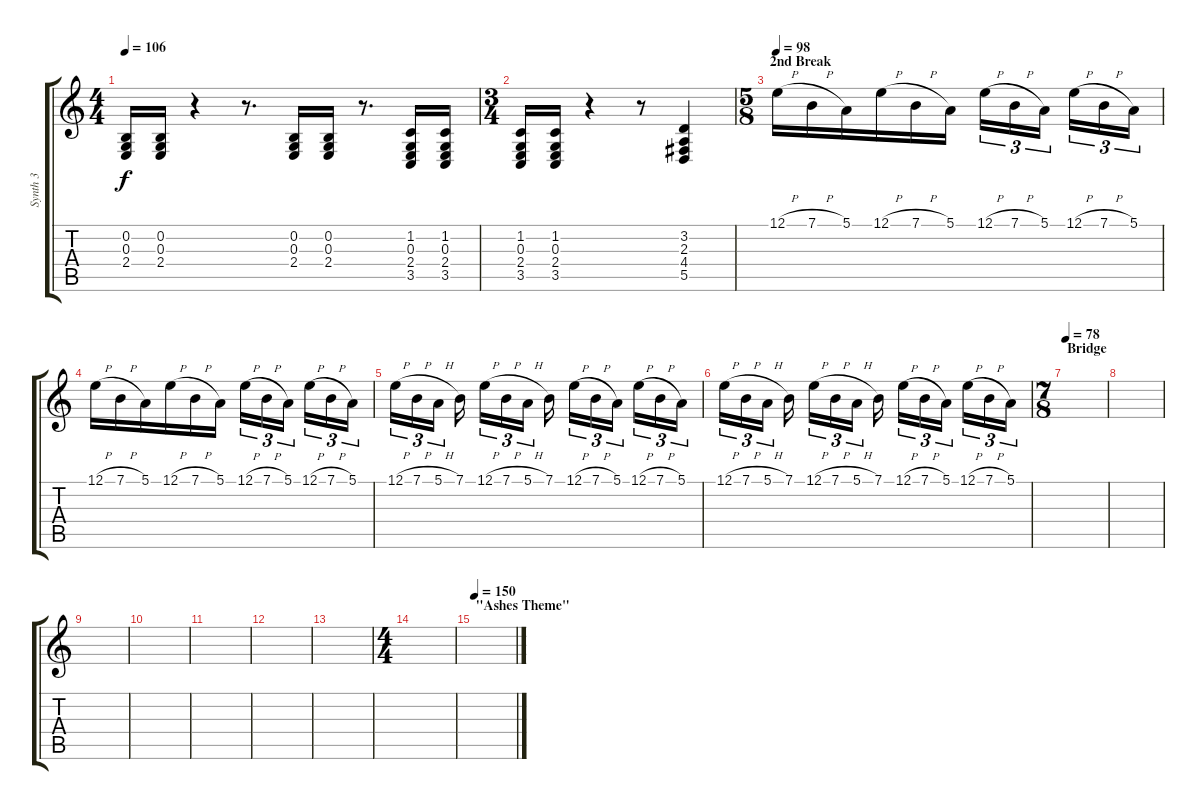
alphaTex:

\track ("Synth 3" "Synth 3") {instrument lead5charang}
\staff {score tabs}
\tuning (E4 B3 G3 D3 A2 E2) {hide}
\ts (4 4)
\tempo 106
\clef g2
\ks c
(0.2 0.3 2.4).16{dy f} (0.2 0.3 2.4).16 r.4 r.8{d} (0.2 0.3 2.4).16 (0.2 0.3 2.4).16 r.8{d} (1.2 0.3 2.4 3.5).16 (1.2 0.3 2.4 3.5).16 |
\ts (3 4)
(1.2 0.3 2.4 3.5).16 (1.2 0.3 2.4 3.5).16 r.4 r.8 (3.2 2.3 4.4 5.5).4 |
\ts (5 8)
\section ("" "2nd Break")
\tempo 98
12.1{h}.16{volume 7} 7.1{h}.16 5.1.16 12.1{h}.16 7.1{h}.16 5.1.16 12.1{h}.16{tu (3 2)} 7.1{h}.16{tu (3 2)} 5.1.16{tu (3 2)} 12.1{h}.16{tu (3 2)} 7.1{h}.16{tu (3 2)} 5.1.16{tu (3 2)} |
12.1{h}.16 7.1{h}.16 5.1.16 12.1{h}.16 7.1{h}.16 5.1.16 12.1{h}.16{tu (3 2)} 7.1{h}.16{tu (3 2)} 5.1.16{tu (3 2)} 12.1{h}.16{tu (3 2)} 7.1{h}.16{tu (3 2)} 5.1.16{tu (3 2)} |
12.1{h}.16{tu (3 2)} 7.1{h}.16{tu (3 2)} 5.1{h}.16{tu (3 2)} 7.1.16 12.1{h}.16{tu (3 2)} 7.1{h}.16{tu (3 2)} 5.1{h}.16{tu (3 2)} 7.1.16 12.1{h}.16{tu (3 2)} 7.1{h}.16{tu (3 2)} 5.1.16{tu (3 2)} 12.1{h}.16{tu (3 2)} 7.1{h}.16{tu (3 2)} 5.1.16{tu (3 2)} |
12.1{h}.16{tu (3 2)} 7.1{h}.16{tu (3 2)} 5.1{h}.16{tu (3 2)} 7.1.16 12.1{h}.16{tu (3 2)} 7.1{h}.16{tu (3 2)} 5.1{h}.16{tu (3 2)} 7.1.16 12.1{h}.16{tu (3 2)} 7.1{h}.16{tu (3 2)} 5.1.16{tu (3 2)} 12.1{h}.16{tu (3 2)} 7.1{h}.16{tu (3 2)} 5.1.16{tu (3 2)} |
\ts (7 8)
\section ("" "Bridge")
\tempo 78
|
|
|
|
|
|
|
\ts (4 4)
|
\section ("" "\"Ashes Theme\"")
\tempo 150
